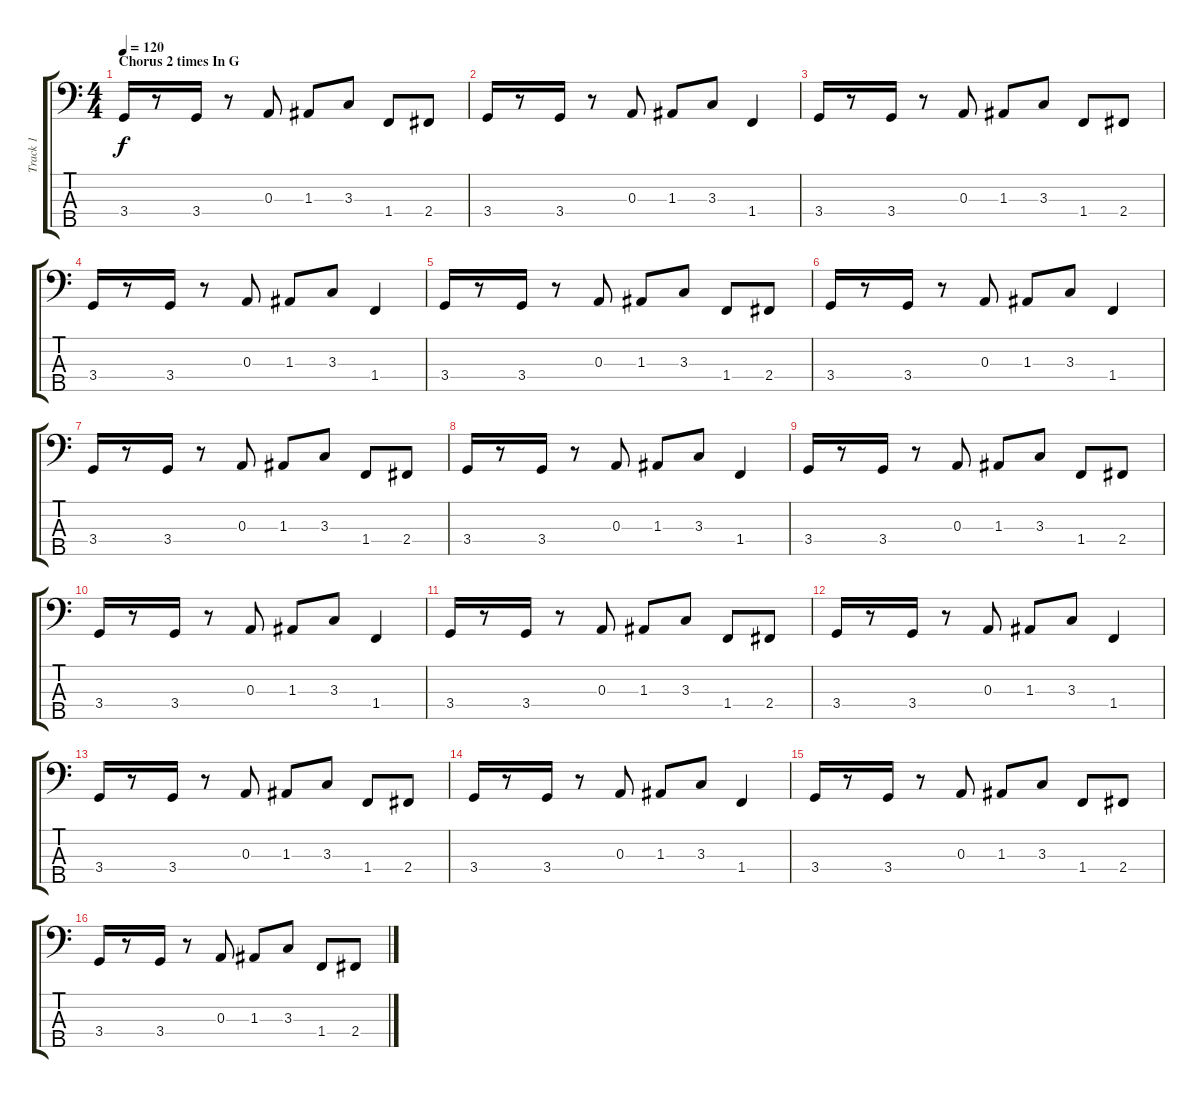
\track ("Track 1" "Track 1") {instrument electricbasspick}
\staff {score tabs}
\tuning (G2 D2 A1 E1 B0) {hide}
\ts (4 4)
\section ("" "Chorus 2 times In G")
\tempo 120
\clef f4
\ks c
3.4.16{dy f} r.8 3.4.16 r.8 0.3.8 1.3.8 3.3.8 1.4.8 2.4.8 |
3.4.16 r.8 3.4.16 r.8 0.3.8 1.3.8 3.3.8 1.4.4 |
3.4.16 r.8 3.4.16 r.8 0.3.8 1.3.8 3.3.8 1.4.8 2.4.8 |
3.4.16 r.8 3.4.16 r.8 0.3.8 1.3.8 3.3.8 1.4.4 |
3.4.16 r.8 3.4.16 r.8 0.3.8 1.3.8 3.3.8 1.4.8 2.4.8 |
3.4.16 r.8 3.4.16 r.8 0.3.8 1.3.8 3.3.8 1.4.4 |
3.4.16 r.8 3.4.16 r.8 0.3.8 1.3.8 3.3.8 1.4.8 2.4.8 |
3.4.16 r.8 3.4.16 r.8 0.3.8 1.3.8 3.3.8 1.4.4 |
3.4.16 r.8 3.4.16 r.8 0.3.8 1.3.8 3.3.8 1.4.8 2.4.8 |
3.4.16 r.8 3.4.16 r.8 0.3.8 1.3.8 3.3.8 1.4.4 |
3.4.16 r.8 3.4.16 r.8 0.3.8 1.3.8 3.3.8 1.4.8 2.4.8 |
3.4.16 r.8 3.4.16 r.8 0.3.8 1.3.8 3.3.8 1.4.4 |
3.4.16 r.8 3.4.16 r.8 0.3.8 1.3.8 3.3.8 1.4.8 2.4.8 |
3.4.16 r.8 3.4.16 r.8 0.3.8 1.3.8 3.3.8 1.4.4 |
3.4.16 r.8 3.4.16 r.8 0.3.8 1.3.8 3.3.8 1.4.8 2.4.8 |
3.4.16 r.8 3.4.16 r.8 0.3.8 1.3.8 3.3.8 1.4.8 2.4.8
